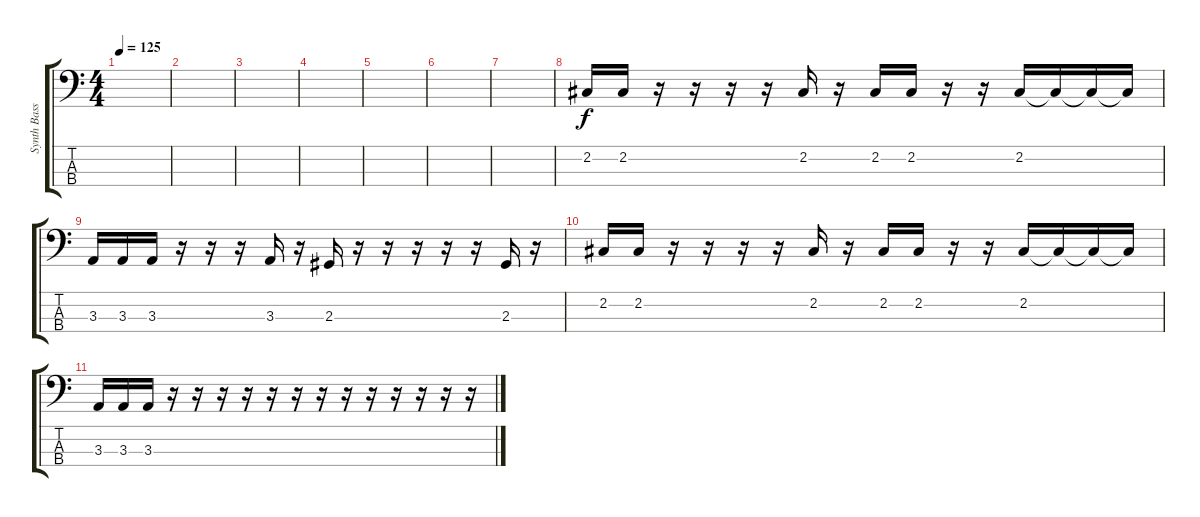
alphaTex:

\track ("Synth Bass" "Synth Bass") {instrument synthbass2}
\staff {score tabs}
\tuning (E2 B1 Gb1 B0) {hide}
\ts (4 4)
\tempo 125
\clef f4
\ks c
|
|
|
|
|
|
|
2.2.16{instrument synthbass2} 2.2.16 r.16 r.16 r.16 r.16 2.2.16 r.16 2.2.16 2.2.16 r.16 r.16 2.2.16 2.2{t}.16 2.2{t}.16 2.2{t}.16 |
3.3.16 3.3.16 3.3.16 r.16 r.16 r.16 3.3.16 r.16 2.3.16 r.16 r.16 r.16 r.16 r.16 2.3.16 r.16 |
2.2.16 2.2.16 r.16 r.16 r.16 r.16 2.2.16 r.16 2.2.16 2.2.16 r.16 r.16 2.2.16 2.2{t}.16 2.2{t}.16 2.2{t}.16 |
3.3.16 3.3.16 3.3.16 r.16 r.16 r.16 r.16 r.16 r.16 r.16 r.16 r.16 r.16 r.16 r.16 r.16
